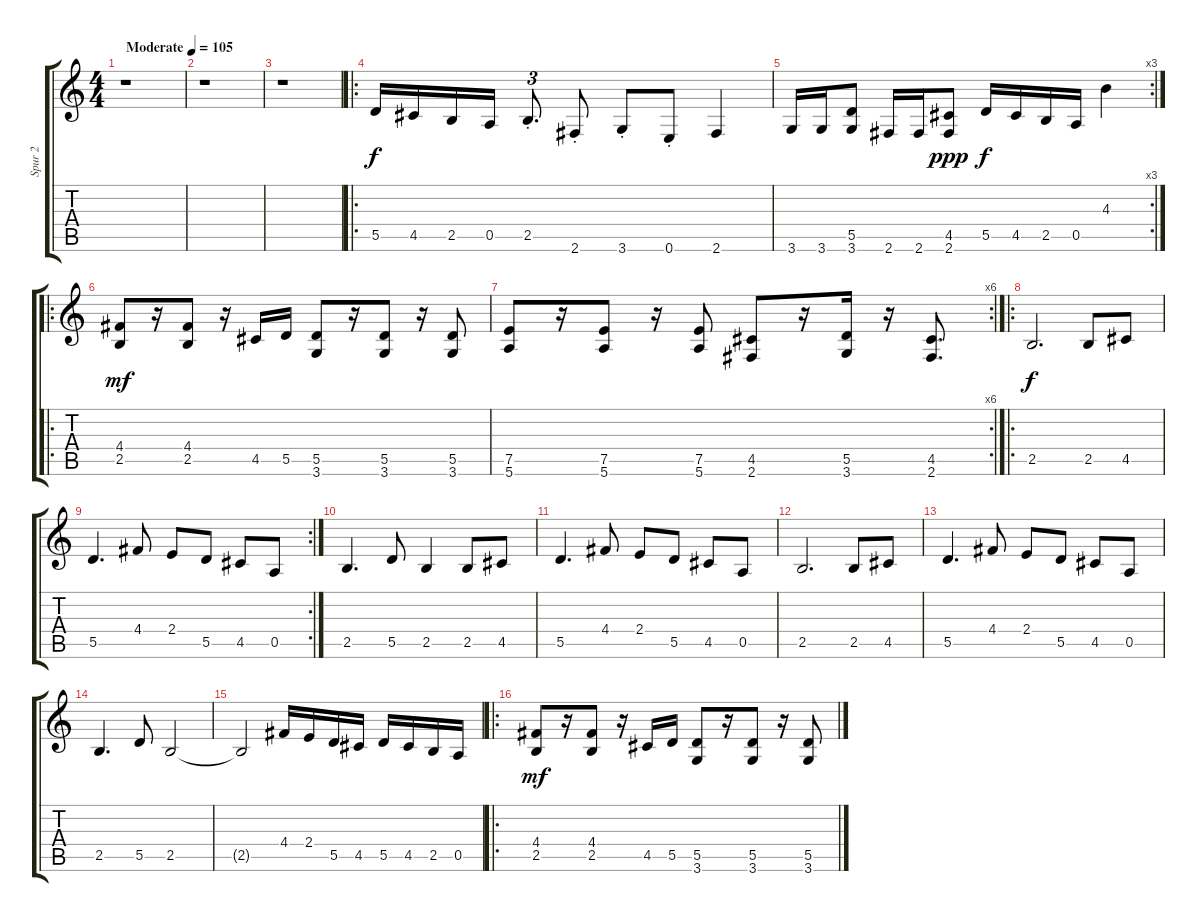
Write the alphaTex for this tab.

\track ("Spur 2" "Spur 2") {instrument distortionguitar}
\staff {score tabs}
\tuning (E4 B3 G3 D3 A2 E2) {hide}
\ts (4 4)
\tempo (105 "Moderate")
\clef g2
\ks c
r.1{dy f instrument distortionguitar} |
r.1 |
r.1 |
\ro
5.5.16 4.5.16 2.5.16 0.5.16 2.5{st}.8{d tu (3 2)} 2.6{st}.8 3.6{st}.8 0.6{st}.8 2.6.4 |
\rc 3
3.6.16 3.6.16 (5.5 3.6).8 2.6.16 2.6.16 (4.5 2.6).8{dy ppp} 5.5.16{dy f} 4.5.16 2.5.16 0.5.16 4.3.4 |
\ro
(4.4 2.5).8{dy mf} r.16 (4.4 2.5).8 r.16 4.5.16 5.5.16 (5.5 3.6).8 r.16 (5.5 3.6).8 r.16 (5.5 3.6).8 |
\rc 6
(7.5 5.6).8 r.16 (7.5 5.6).8 r.16 (7.5 5.6).8 (4.5 2.6).8 r.16 (5.5 3.6).16 r.16 (4.5 2.6).8{d} |
\ro
2.5.2{d dy f} 2.5.8 4.5.8 |
\rc 2
5.5.4{d} 4.4.8 2.4.8 5.5.8 4.5.8 0.5.8 |
2.5.4{d} 5.5.8 2.5.4 2.5.8 4.5.8 |
5.5.4{d} 4.4.8 2.4.8 5.5.8 4.5.8 0.5.8 |
2.5.2{d} 2.5.8 4.5.8 |
5.5.4{d} 4.4.8 2.4.8 5.5.8 4.5.8 0.5.8 |
2.5.4{d} 5.5.8 2.5.2 |
2.5{t}.2 4.4.16 2.4.16 5.5.16 4.5.16 5.5.16 4.5.16 2.5.16 0.5.16 |
\ro
(4.4 2.5).8{dy mf} r.16 (4.4 2.5).8 r.16 4.5.16 5.5.16 (5.5 3.6).8 r.16 (5.5 3.6).8 r.16 (5.5 3.6).8
